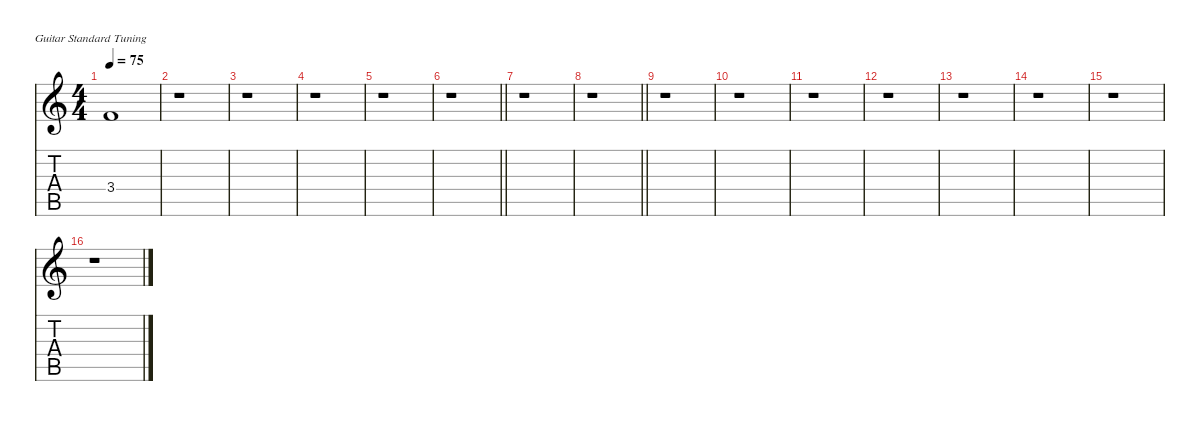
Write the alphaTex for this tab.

\defaultSystemsLayout 4
\hideDynamics
\bracketExtendMode nobrackets
\singleTrackTrackNamePolicy hidden
\multiTrackTrackNamePolicy hidden
\otherSystemsTrackNameOrientation horizontal
\track ("Jimmy Page (Guitarra)" "s.guit.") {instrument acousticguitarsteel}
\staff {score tabs}
\tuning (E4 B3 G3 D3 A2 E2)
\ts (4 4)
\tempo 75
\clef g2
\ks c
3.4{t}.1{dy f beam Up} |
r.1{beam Down} |
r.1{beam Down} |
r.1{beam Down} |
r.1{beam Down} |
\barLineRight lightlight
r.1{beam Down} |
r.1{beam Down} |
\barLineRight lightlight
r.1{beam Down} |
r.1{beam Down} |
r.1{beam Down} |
r.1{beam Down} |
r.1{beam Down} |
r.1{beam Down} |
r.1{beam Down} |
r.1{beam Down} |
r.1{beam Down}
